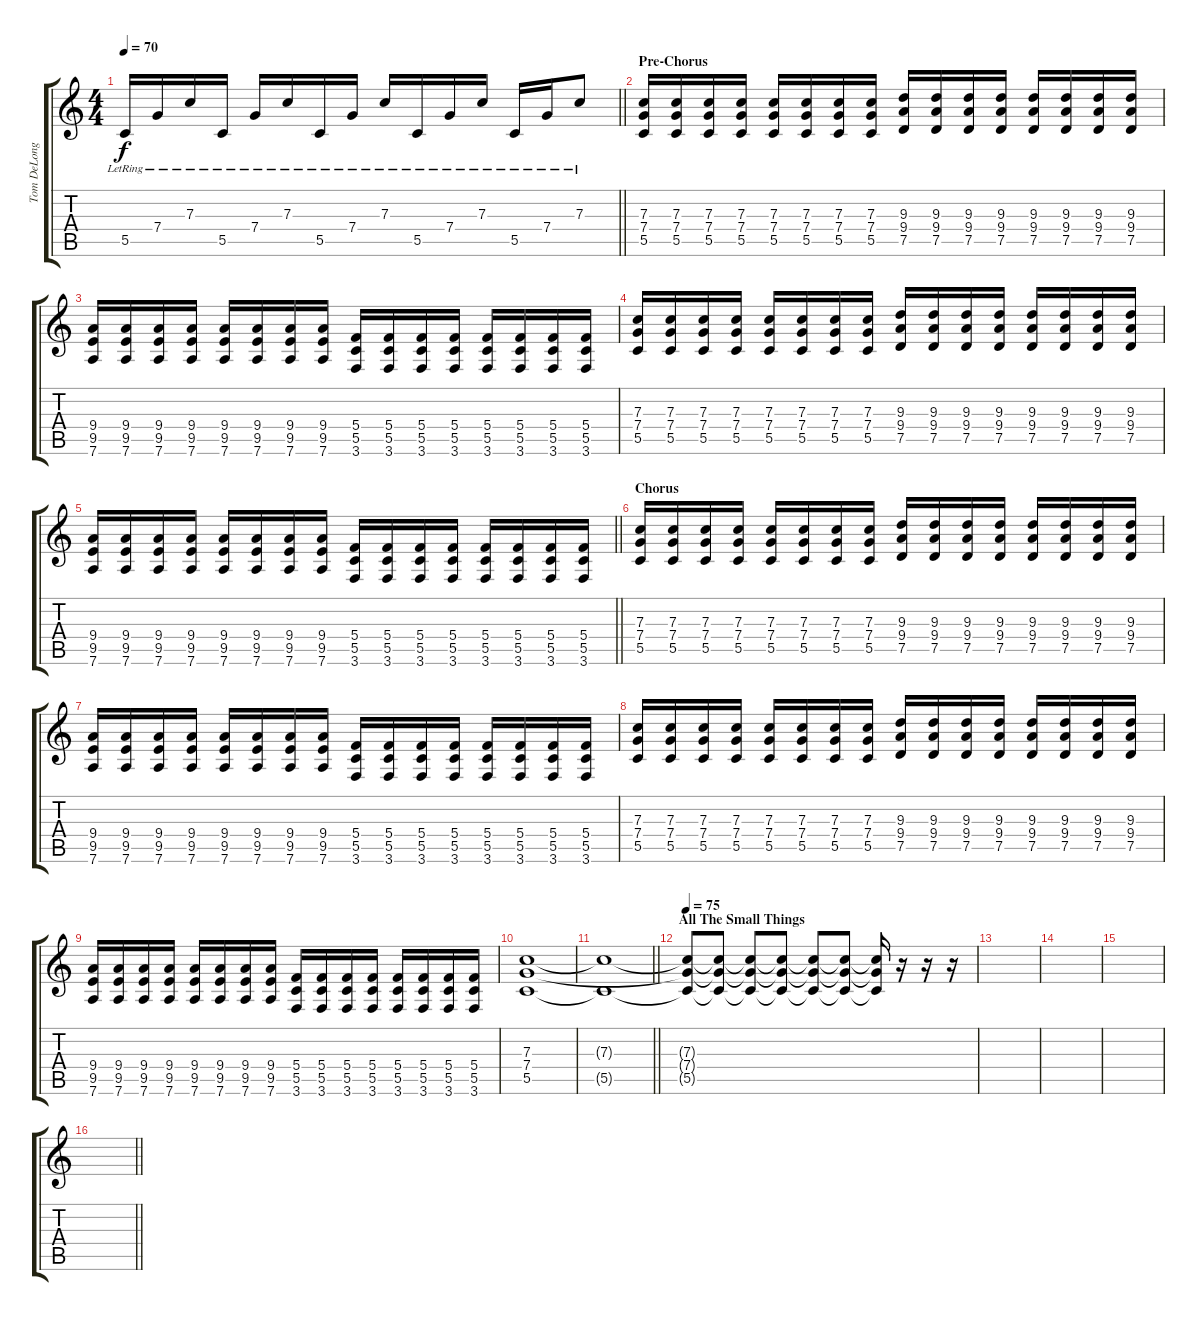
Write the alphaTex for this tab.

\track ("Tom DeLonge (Down 1 Step)" "Tom DeLong") {instrument distortionguitar}
\staff {score tabs}
\tuning (D4 A3 F3 C3 G2 D2) {hide}
\ts (4 4)
\tempo 70
\clef g2
\barLineRight lightlight
\ks c
5.5{lr}.16{dy f} 7.4{lr}.16 7.3{lr}.16 5.5{lr}.16 7.4{lr}.16 7.3{lr}.16 5.5{lr}.16 7.4{lr}.16 7.3{lr}.16 5.5{lr}.16 7.4{lr}.16 7.3{lr}.16 5.5{lr}.16 7.4{lr}.16 7.3{lr}.8 |
\section ("" "Pre-Chorus")
(7.3 7.4 5.5).16{instrument distortionguitar} (7.3 7.4 5.5).16 (7.3 7.4 5.5).16 (7.3 7.4 5.5).16 (7.3 7.4 5.5).16 (7.3 7.4 5.5).16 (7.3 7.4 5.5).16 (7.3 7.4 5.5).16 (9.3 9.4 7.5).16 (9.3 9.4 7.5).16 (9.3 9.4 7.5).16 (9.3 9.4 7.5).16 (9.3 9.4 7.5).16 (9.3 9.4 7.5).16 (9.3 9.4 7.5).16 (9.3 9.4 7.5).16 |
(9.4 9.5 7.6).16 (9.4 9.5 7.6).16 (9.4 9.5 7.6).16 (9.4 9.5 7.6).16 (9.4 9.5 7.6).16 (9.4 9.5 7.6).16 (9.4 9.5 7.6).16 (9.4 9.5 7.6).16 (5.4 5.5 3.6).16 (5.4 5.5 3.6).16 (5.4 5.5 3.6).16 (5.4 5.5 3.6).16 (5.4 5.5 3.6).16 (5.4 5.5 3.6).16 (5.4 5.5 3.6).16 (5.4 5.5 3.6).16 |
(7.3 7.4 5.5).16 (7.3 7.4 5.5).16 (7.3 7.4 5.5).16 (7.3 7.4 5.5).16 (7.3 7.4 5.5).16 (7.3 7.4 5.5).16 (7.3 7.4 5.5).16 (7.3 7.4 5.5).16 (9.3 9.4 7.5).16 (9.3 9.4 7.5).16 (9.3 9.4 7.5).16 (9.3 9.4 7.5).16 (9.3 9.4 7.5).16 (9.3 9.4 7.5).16 (9.3 9.4 7.5).16 (9.3 9.4 7.5).16 |
\barLineRight lightlight
(9.4 9.5 7.6).16 (9.4 9.5 7.6).16 (9.4 9.5 7.6).16 (9.4 9.5 7.6).16 (9.4 9.5 7.6).16 (9.4 9.5 7.6).16 (9.4 9.5 7.6).16 (9.4 9.5 7.6).16 (5.4 5.5 3.6).16 (5.4 5.5 3.6).16 (5.4 5.5 3.6).16 (5.4 5.5 3.6).16 (5.4 5.5 3.6).16 (5.4 5.5 3.6).16 (5.4 5.5 3.6).16 (5.4 5.5 3.6).16 |
\section ("" "Chorus")
(7.3 7.4 5.5).16 (7.3 7.4 5.5).16 (7.3 7.4 5.5).16 (7.3 7.4 5.5).16 (7.3 7.4 5.5).16 (7.3 7.4 5.5).16 (7.3 7.4 5.5).16 (7.3 7.4 5.5).16 (9.3 9.4 7.5).16 (9.3 9.4 7.5).16 (9.3 9.4 7.5).16 (9.3 9.4 7.5).16 (9.3 9.4 7.5).16 (9.3 9.4 7.5).16 (9.3 9.4 7.5).16 (9.3 9.4 7.5).16 |
(9.4 9.5 7.6).16 (9.4 9.5 7.6).16 (9.4 9.5 7.6).16 (9.4 9.5 7.6).16 (9.4 9.5 7.6).16 (9.4 9.5 7.6).16 (9.4 9.5 7.6).16 (9.4 9.5 7.6).16 (5.4 5.5 3.6).16 (5.4 5.5 3.6).16 (5.4 5.5 3.6).16 (5.4 5.5 3.6).16 (5.4 5.5 3.6).16 (5.4 5.5 3.6).16 (5.4 5.5 3.6).16 (5.4 5.5 3.6).16 |
(7.3 7.4 5.5).16 (7.3 7.4 5.5).16 (7.3 7.4 5.5).16 (7.3 7.4 5.5).16 (7.3 7.4 5.5).16 (7.3 7.4 5.5).16 (7.3 7.4 5.5).16 (7.3 7.4 5.5).16 (9.3 9.4 7.5).16 (9.3 9.4 7.5).16 (9.3 9.4 7.5).16 (9.3 9.4 7.5).16 (9.3 9.4 7.5).16 (9.3 9.4 7.5).16 (9.3 9.4 7.5).16 (9.3 9.4 7.5).16 |
(9.4 9.5 7.6).16 (9.4 9.5 7.6).16 (9.4 9.5 7.6).16 (9.4 9.5 7.6).16 (9.4 9.5 7.6).16 (9.4 9.5 7.6).16 (9.4 9.5 7.6).16 (9.4 9.5 7.6).16 (5.4 5.5 3.6).16 (5.4 5.5 3.6).16 (5.4 5.5 3.6).16 (5.4 5.5 3.6).16 (5.4 5.5 3.6).16 (5.4 5.5 3.6).16 (5.4 5.5 3.6).16 (5.4 5.5 3.6).16 |
(7.3 7.4 5.5).1{volume 0} |
\barLineRight lightlight
(7.3{t} 5.5{t}).1 |
\section ("" "All The Small Things")
\tempo 75
(7.3{t} 7.4{t} 5.5{t}).8 (7.3{t} 7.4{t} 5.5{t}).8 (7.3{t} 7.4{t} 5.5{t}).8 (7.3{t} 7.4{t} 5.5{t}).8 (7.3{t} 7.4{t} 5.5{t}).8 (7.3{t} 7.4{t} 5.5{t}).8 (7.3{t} 7.4{t} 5.5{t}).16 r.16 r.16 r.16 |
|
|
|
\barLineRight lightlight
